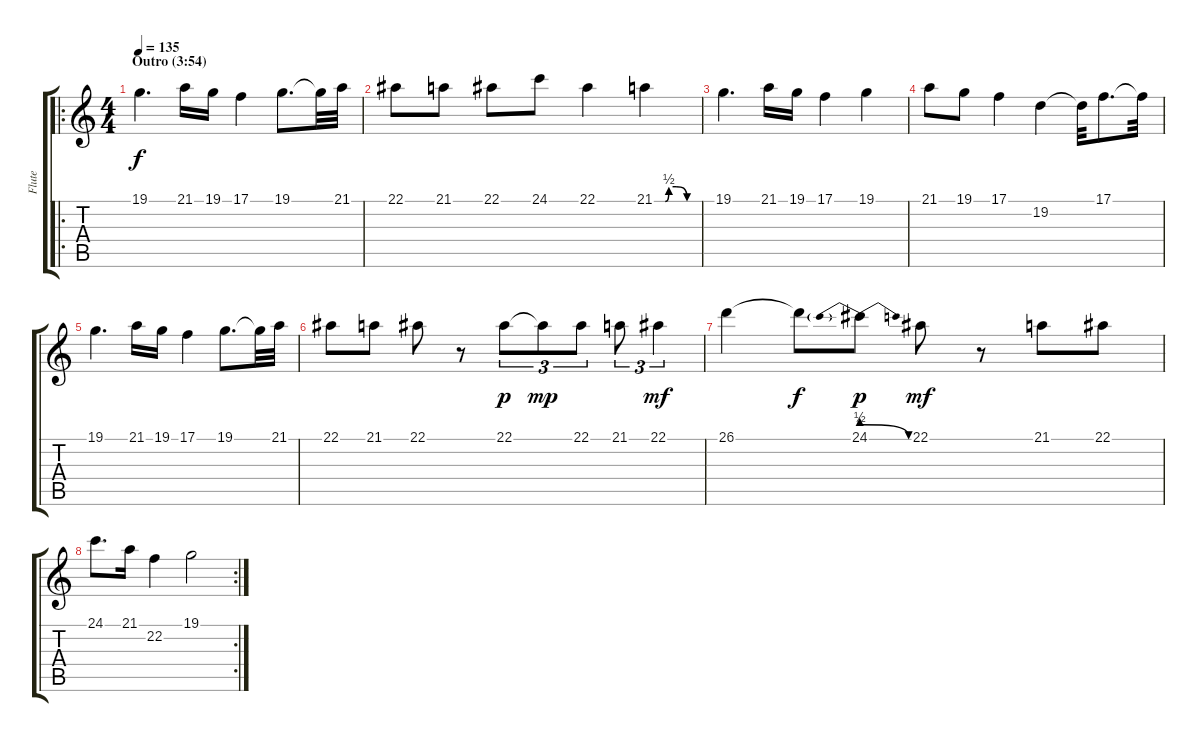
\track ("Flute" "Flute") {instrument panflute}
\staff {score tabs}
\tuning (C4 G3 Eb3 Bb2 F2 C2) {hide}
\ro
\ts (4 4)
\section ("" "Outro (3:54)")
\tempo 135
\clef g2
\ks c
19.1.4{d dy f} 21.1.16 19.1.16 17.1.4 19.1.8{d} 19.1{t}.32 21.1.32 |
22.1.8 21.1.8 22.1.8 24.1.8 22.1.4 21.1{be (custom 0 0 10 0 15 0 20 2 30 2 45 0 60 0)}.4 |
19.1.4{d} 21.1.16 19.1.16 17.1.4 19.1.4 |
21.1.8 19.1.8 17.1.4 19.2.4 19.2{t}.32 17.1.8{d} 17.1{t}.32 |
19.1.4{d} 21.1.16 19.1.16 17.1.4 19.1.8{d} 19.1{t}.32 21.1.32 |
22.1.8 21.1.8 22.1.8 r.8 22.1.8{tu (3 2) dy p} 22.1{t}.8{tu (3 2) dy mp} 22.1.8{tu (3 2)} 21.1.8{tu (3 2)} 22.1.4{tu (3 2) dy mf} |
26.1.4 26.1{t}.8{dy f} 24.1{be (prebendrelease 0 2 60 0)}.8{dy p} 22.1.8{dy mf} r.8 21.1.8 22.1.8 |
\rc 2
24.1.8{d} 21.1.16 22.2.4 19.1.2
